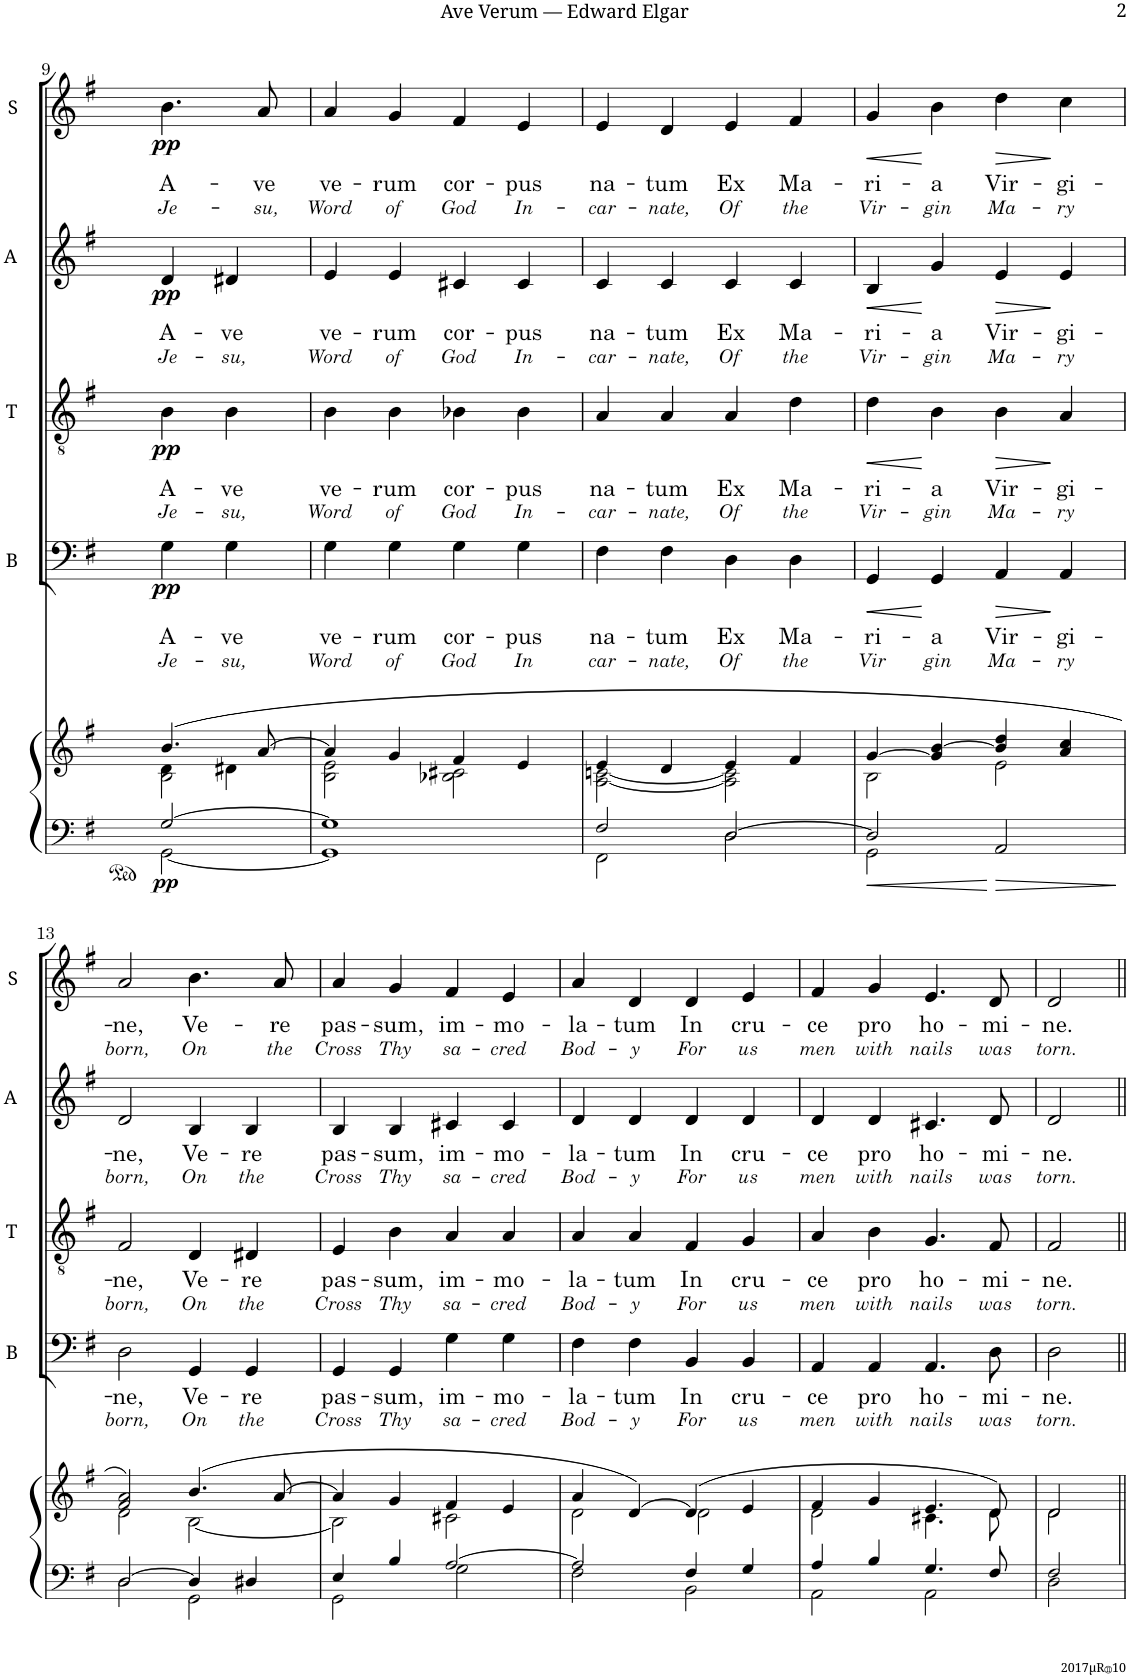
**kern	**kern	**dynam	**kern	**text	**text	**dynam	**kern	**text	**text	**dynam	**kern	**text	**text	**dynam	**kern	**text	**text	**dynam
*part5	*part5	*part5	*part4	*part4	*part4	*part4	*part3	*part3	*part3	*part3	*part2	*part2	*part2	*part2	*part1	*part1	*part1	*part1
*staff6	*staff5	*staff5/6	*staff4	*staff4	*staff4	*staff4	*staff3	*staff3	*staff3	*staff3	*staff2	*staff2	*staff2	*staff2	*staff1	*staff1	*staff1	*staff1
*I"Organ	*	*	*I"B	*	*	*	*I"T	*	*	*	*I"A	*	*	*	*I"S	*	*	*
*	*	*	*I'B	*	*	*	*I'T	*	*	*	*I'A	*	*	*	*I'S	*	*	*
!!LO:PB:g=z
*clefF4	*clefG2	*	*clefF4	*	*	*	*clefGv2	*	*	*	*clefG2	*	*	*	*clefG2	*	*	*
*	*	*	*	*	*	*	*	*	*	*	*Trd1c2	*	*	*	*Trd1c2	*	*	*
*k[f#]	*k[f#]	*	*k[f#]	*	*	*	*k[f#]	*	*	*	*k[f#]	*	*	*	*k[f#]	*	*	*
*M4/4	*M4/4	*	*M4/4	*	*	*	*M4/4	*	*	*	*M4/4	*	*	*	*M4/4	*	*	*
=9	=9	=9	=9	=9	=9	=9	=9	=9	=9	=9	=9	=9	=9	=9	=9	=9	=9	=9
*^	*^	*	*	*	*	*	*	*	*	*	*	*	*	*	*	*	*	*
*	*	*	*^	*	*	*	*	*	*	*	*	*	*	*	*	*	*	*	*	*
!	!	!	!	!	!LO:DY:b=2	!	!LO:LY:b	!LO:LY:b	!LO:DY:b	!	!LO:LY:b	!LO:LY:b	!LO:DY:b	!	!LO:LY:b	!LO:LY:b	!LO:DY:b	!	!LO:LY:b	!LO:LY:b	!LO:DY:b
[2G/	[2GG\	(4.b/	4d\	2B\	pp	4G\	A-	Je-	pp	4B\	A-	Je-	pp	4d/	A-	Je-	pp	4.b\	A-	Je-	pp
!	!	!	!	!	!	!	!LO:LY:b	!LO:LY:b	!	!	!LO:LY:b	!LO:LY:b	!	!	!LO:LY:b	!LO:LY:b	!	!	!	!	!
.	.	.	4d#X\	.	.	4G\	ve	su,	.	4B\	ve	su,	.	4d#X/	ve	su,	.	.	.	.	.
!	!	!	!	!	!	!	!	!	!	!	!	!	!	!	!	!	!	!	!LO:LY:b	!LO:LY:b	!
.	.	[8a/	.	.	.	.	.	.	.	.	.	.	.	.	.	.	.	8a/	ve	su,	.
*	*	*	*v	*v	*	*	*	*	*	*	*	*	*	*	*	*	*	*	*	*	*
=10	=10	=10	=10	=10	=10	=10	=10	=10	=10	=10	=10	=10	=10	=10	=10	=10	=10	=10	=10	=10
!	!	!	!	!	!	!LO:LY:b	!LO:LY:b	!	!	!LO:LY:b	!LO:LY:b	!	!	!LO:LY:b	!LO:LY:b	!	!	!LO:LY:b	!LO:LY:b	!
1G]	1GG]	4a/]	2B\ 2e\	.	4G\	ve-	Word	.	4B\	ve-	Word	.	4e/	ve-	Word	.	4a/	ve-	Word	.
!	!	!	!	!	!	!LO:LY:b	!LO:LY:b	!	!	!LO:LY:b	!LO:LY:b	!	!	!LO:LY:b	!LO:LY:b	!	!	!LO:LY:b	!LO:LY:b	!
.	.	4g/	.	.	4G\	rum	of	.	4B\	rum	of	.	4e/	rum	of	.	4g/	rum	of	.
!	!	!	!	!	!	!LO:LY:b	!LO:LY:b	!	!	!LO:LY:b	!LO:LY:b	!	!	!LO:LY:b	!LO:LY:b	!	!	!LO:LY:b	!LO:LY:b	!
.	.	4f#/	2B-X\ 2c#X\	.	4G\	cor-	God	.	4B-X\	cor-	God	.	4c#X/	cor-	God	.	4f#/	cor-	God	.
!	!	!	!	!	!	!LO:LY:b	!LO:LY:b	!	!	!LO:LY:b	!LO:LY:b	!	!	!LO:LY:b	!LO:LY:b	!	!	!LO:LY:b	!LO:LY:b	!
.	.	4e/	.	.	4G\	pus	In	.	4B-\	pus	In-	.	4c#/	pus	In-	.	4e/	pus	In-	.
=11	=11	=11	=11	=11	=11	=11	=11	=11	=11	=11	=11	=11	=11	=11	=11	=11	=11	=11	=11	=11
!	!	!	!	!	!	!LO:LY:b	!LO:LY:b	!	!	!LO:LY:b	!LO:LY:b	!	!	!LO:LY:b	!LO:LY:b	!	!	!LO:LY:b	!LO:LY:b	!
2F#/	2FF#\	4e/	[2A\ [2cn\	.	4F#\	na-	car-	.	4A/	na-	car-	.	4c/	na-	car-	.	4e/	na-	car-	.
!	!	!	!	!	!	!LO:LY:b	!LO:LY:b	!	!	!LO:LY:b	!LO:LY:b	!	!	!LO:LY:b	!LO:LY:b	!	!	!LO:LY:b	!LO:LY:b	!
.	.	4d/	.	.	4F#\	tum	nate,	.	4A/	tum	nate,	.	4c/	tum	nate,	.	4d/	tum	nate,	.
!	!	!	!	!	!	!LO:LY:b	!LO:LY:b	!	!	!LO:LY:b	!LO:LY:b	!	!	!LO:LY:b	!LO:LY:b	!	!	!LO:LY:b	!LO:LY:b	!
[2D/	2D\	4e/	2A\] 2c\]	.	4D\	Ex	Of	.	4A/	Ex	Of	.	4c/	Ex	Of	.	4e/	Ex	Of	.
!	!	!	!	!	!	!LO:LY:b	!LO:LY:b	!	!	!LO:LY:b	!LO:LY:b	!	!	!LO:LY:b	!LO:LY:b	!	!	!LO:LY:b	!LO:LY:b	!
.	.	4f#/	.	.	4D\	Ma-	the	.	4d\	Ma-	the	.	4c/	Ma-	the	.	4f#/	Ma-	the	.
=12	=12	=12	=12	=12	=12	=12	=12	=12	=12	=12	=12	=12	=12	=12	=12	=12	=12	=12	=12	=12
!	!	!	!	!	!	!LO:LY:b	!LO:LY:b	!LO:HP:b	!	!LO:LY:b	!LO:LY:b	!LO:HP:b	!	!LO:LY:b	!LO:LY:b	!LO:HP:b	!	!LO:LY:b	!LO:LY:b	!LO:HP:b
2D/]	2GG\	[4g/	2B\	.	4GG/	ri-	Vir	<	4d\	ri-	Vir-	<	4B/	ri-	Vir-	<	4g/	ri-	Vir-	<
!	!	!	!	!	!	!LO:LY:b	!LO:LY:b	!	!	!LO:LY:b	!LO:LY:b	!	!	!LO:LY:b	!LO:LY:b	!	!	!LO:LY:b	!LO:LY:b	!
.	.	4g/] [4b/	.	.	4GG/	a	gin	[	4B\	a	gin	[	4g/	a	gin	[	4b\	a	gin	[
!	!	!	!	!	!	!LO:LY:b	!LO:LY:b	!LO:HP:b	!	!LO:LY:b	!LO:LY:b	!LO:HP:b	!	!LO:LY:b	!LO:LY:b	!LO:HP:b	!	!LO:LY:b	!LO:LY:b	!LO:HP:b
2AA/	2ryy	4b/] 4dd/	2e\	.	4AA/	Vir-	Ma-	>	4B\	Vir-	Ma-	>	4e/	Vir-	Ma-	>	4dd\	Vir-	Ma-	>
!	!	!	!	!	!	!LO:LY:b	!LO:LY:b	!	!	!LO:LY:b	!LO:LY:b	!	!	!LO:LY:b	!LO:LY:b	!	!	!LO:LY:b	!LO:LY:b	!
.	.	4a/ 4cc/	.	.	4AA/	gi-	ry	]	4A/	gi-	ry	]	4e/	gi-	ry	]	4cc\	gi-	ry	]
!!LO:LB:g=z
=13	=13	=13	=13	=13	=13	=13	=13	=13	=13	=13	=13	=13	=13	=13	=13	=13	=13	=13	=13	=13
!	!	!	!	!	!	!LO:LY:b	!LO:LY:b	!	!	!LO:LY:b	!LO:LY:b	!	!	!LO:LY:b	!LO:LY:b	!	!	!LO:LY:b	!LO:LY:b	!
[2D/	2D\	2f#/ 2a/)	2d\	.	2D\	ne,	born,	.	2F#/	ne,	born,	.	2d/	ne,	born,	.	2a/	ne,	born,	.
!	!	!	!	!	!	!LO:LY:b	!LO:LY:b	!	!	!LO:LY:b	!LO:LY:b	!	!	!LO:LY:b	!LO:LY:b	!	!	!LO:LY:b	!LO:LY:b	!
4D/]	2GG\	(4.b/	[2B\	.	4GG/	Ve-	On	.	4D/	Ve-	On	.	4B/	Ve-	On	.	4.b\	Ve-	On	.
!	!	!	!	!	!	!LO:LY:b	!LO:LY:b	!	!	!LO:LY:b	!LO:LY:b	!	!	!LO:LY:b	!LO:LY:b	!	!	!	!	!
4D#X/	.	.	.	.	4GG/	re	the	.	4D#X/	re	the	.	4B/	re	the	.	.	.	.	.
!	!	!	!	!	!	!	!	!	!	!	!	!	!	!	!	!	!	!LO:LY:b	!LO:LY:b	!
.	.	[8a/	.	.	.	.	.	.	.	.	.	.	.	.	.	.	8a/	re	the	.
=14	=14	=14	=14	=14	=14	=14	=14	=14	=14	=14	=14	=14	=14	=14	=14	=14	=14	=14	=14	=14
!	!	!	!	!	!	!LO:LY:b	!LO:LY:b	!	!	!LO:LY:b	!LO:LY:b	!	!	!LO:LY:b	!LO:LY:b	!	!	!LO:LY:b	!LO:LY:b	!
4E/	2GG\	4a/]	2B\]	.	4GG/	pas-	Cross	.	4E/	pas-	Cross	.	4B/	pas-	Cross	.	4a/	pas-	Cross	.
!	!	!	!	!	!	!LO:LY:b	!LO:LY:b	!	!	!LO:LY:b	!LO:LY:b	!	!	!LO:LY:b	!LO:LY:b	!	!	!LO:LY:b	!LO:LY:b	!
4B/	.	4g/	.	.	4GG/	sum,	Thy	.	4B\	sum,	Thy	.	4B/	sum,	Thy	.	4g/	sum,	Thy	.
!	!	!	!	!	!	!LO:LY:b	!LO:LY:b	!	!	!LO:LY:b	!LO:LY:b	!	!	!LO:LY:b	!LO:LY:b	!	!	!LO:LY:b	!LO:LY:b	!
[2A/	2G\	4f#/	2c#X\	.	4G\	im-	sa-	.	4A/	im-	sa-	.	4c#X/	im-	sa-	.	4f#/	im-	sa-	.
!	!	!	!	!	!	!LO:LY:b	!LO:LY:b	!	!	!LO:LY:b	!LO:LY:b	!	!	!LO:LY:b	!LO:LY:b	!	!	!LO:LY:b	!LO:LY:b	!
.	.	4e/	.	.	4G\	mo-	cred	.	4A/	mo-	cred	.	4c#/	mo-	cred	.	4e/	mo-	cred	.
=15	=15	=15	=15	=15	=15	=15	=15	=15	=15	=15	=15	=15	=15	=15	=15	=15	=15	=15	=15	=15
!	!	!	!	!	!	!LO:LY:b	!LO:LY:b	!	!	!LO:LY:b	!LO:LY:b	!	!	!LO:LY:b	!LO:LY:b	!	!	!LO:LY:b	!LO:LY:b	!
2A/]	2F#\	4a/	2d\	.	4F#\	la-	Bod-	.	4A/	la-	Bod-	.	4d/	la-	Bod-	.	4a/	la-	Bod-	.
!	!	!	!	!	!	!LO:LY:b	!LO:LY:b	!	!	!LO:LY:b	!LO:LY:b	!	!	!LO:LY:b	!LO:LY:b	!	!	!LO:LY:b	!LO:LY:b	!
.	.	[4d/)	.	.	4F#\	tum	y	.	4A/	tum	y	.	4d/	tum	y	.	4d/	tum	y	.
!	!	!	!	!	!	!LO:LY:b	!LO:LY:b	!	!	!LO:LY:b	!LO:LY:b	!	!	!LO:LY:b	!LO:LY:b	!	!	!LO:LY:b	!LO:LY:b	!
4F#/	2BB\	(4d/]	2d\	.	4BB/	In	For	.	4F#/	In	For	.	4d/	In	For	.	4d/	In	For	.
!	!	!	!	!	!	!LO:LY:b	!LO:LY:b	!	!	!LO:LY:b	!LO:LY:b	!	!	!LO:LY:b	!LO:LY:b	!	!	!LO:LY:b	!LO:LY:b	!
4G/	.	4e/	.	.	4BB/	cru-	us	.	4G/	cru-	us	.	4d/	cru-	us	.	4e/	cru-	us	.
=16	=16	=16	=16	=16	=16	=16	=16	=16	=16	=16	=16	=16	=16	=16	=16	=16	=16	=16	=16	=16
!	!	!	!	!	!	!LO:LY:b	!LO:LY:b	!	!	!LO:LY:b	!LO:LY:b	!	!	!LO:LY:b	!LO:LY:b	!	!	!LO:LY:b	!LO:LY:b	!
4A/	2AA\	4f#/	2d\	.	4AA/	ce	men	.	4A/	ce	men	.	4d/	ce	men	.	4f#/	ce	men	.
!	!	!	!	!	!	!LO:LY:b	!LO:LY:b	!	!	!LO:LY:b	!LO:LY:b	!	!	!LO:LY:b	!LO:LY:b	!	!	!LO:LY:b	!LO:LY:b	!
4B/	.	4g/	.	.	4AA/	pro	with	.	4B\	pro	with	.	4d/	pro	with	.	4g/	pro	with	.
!	!	!	!	!	!	!LO:LY:b	!LO:LY:b	!	!	!LO:LY:b	!LO:LY:b	!	!	!LO:LY:b	!LO:LY:b	!	!	!LO:LY:b	!LO:LY:b	!
4.G/	2AA\	4.e/	4.c#X\	.	4.AA/	ho-	nails	.	4.G/	ho-	nails	.	4.c#X/	ho-	nails	.	4.e/	ho-	nails	.
!	!	!	!	!	!	!LO:LY:b	!LO:LY:b	!	!	!LO:LY:b	!LO:LY:b	!	!	!LO:LY:b	!LO:LY:b	!	!	!LO:LY:b	!LO:LY:b	!
8F#/	.	8d/)	8d\	.	8D\	mi-	was	.	8F#/	mi-	was	.	8d/	mi-	was	.	8d/	mi-	was	.
=17	=17	=17	=17	=17	=17	=17	=17	=17	=17	=17	=17	=17	=17	=17	=17	=17	=17	=17	=17	=17
!	!	!	!	!	!	!LO:LY:b	!LO:LY:b	!	!	!LO:LY:b	!LO:LY:b	!	!	!LO:LY:b	!LO:LY:b	!	!	!LO:LY:b	!LO:LY:b	!
2F#/	2D\	2d/	2d\	.	2D\	ne.	torn.	.	2F#/	ne.	torn.	.	2d/	ne.	torn.	.	2d/	ne.	torn.	.
*v	*v	*	*	*	*	*	*	*	*	*	*	*	*	*	*	*	*	*	*	*
*	*v	*v	*	*	*	*	*	*	*	*	*	*	*	*	*	*	*	*	*
=||	=||	=||	=||	=||	=||	=||	=||	=||	=||	=||	=||	=||	=||	=||	=||	=||	=||	=||
*-	*-	*-	*-	*-	*-	*-	*-	*-	*-	*-	*-	*-	*-	*-	*-	*-	*-	*-
